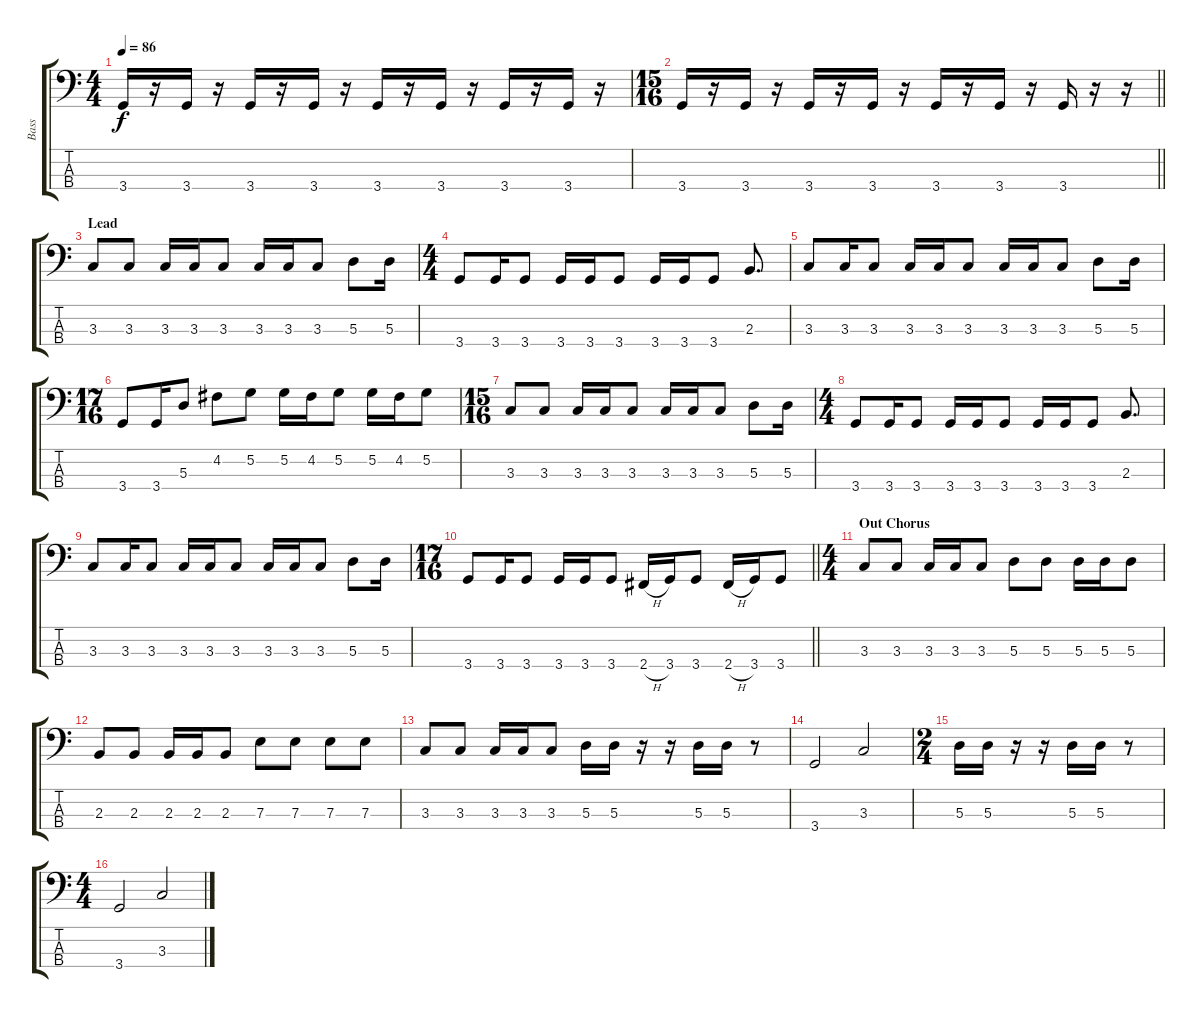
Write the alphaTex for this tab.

\track ("Bass" "Bass") {instrument electricbassfinger}
\staff {score tabs}
\tuning (G2 D2 A1 E1) {hide}
\ts (4 4)
\tempo 86
\clef f4
\ks c
3.4.16{dy f} r.16 3.4.16 r.16 3.4.16 r.16 3.4.16 r.16 3.4.16 r.16 3.4.16 r.16 3.4.16 r.16 3.4.16 r.16 |
\ts (15 16)
\barLineRight lightlight
3.4.16 r.16 3.4.16 r.16 3.4.16 r.16 3.4.16 r.16 3.4.16 r.16 3.4.16 r.16 3.4.16 r.16 r.16 |
\section ("" "Lead")
3.3.8 3.3.8 3.3.16 3.3.16 3.3.8 3.3.16 3.3.16 3.3.8 5.3.8 5.3.16 |
\ts (4 4)
3.4.8 3.4.16 3.4.8 3.4.16 3.4.16 3.4.8 3.4.16 3.4.16 3.4.8 2.3.8{d} |
3.3.8 3.3.16 3.3.8 3.3.16 3.3.16 3.3.8 3.3.16 3.3.16 3.3.8 5.3.8 5.3.16 |
\ts (17 16)
3.4.8 3.4.16 5.3.8 4.2.8 5.2.8 5.2.16 4.2.16 5.2.8 5.2.16 4.2.16 5.2.8 |
\ts (15 16)
3.3.8 3.3.8 3.3.16 3.3.16 3.3.8 3.3.16 3.3.16 3.3.8 5.3.8 5.3.16 |
\ts (4 4)
3.4.8 3.4.16 3.4.8 3.4.16 3.4.16 3.4.8 3.4.16 3.4.16 3.4.8 2.3.8{d} |
3.3.8 3.3.16 3.3.8 3.3.16 3.3.16 3.3.8 3.3.16 3.3.16 3.3.8 5.3.8 5.3.16 |
\ts (17 16)
\barLineRight lightlight
3.4.8 3.4.16 3.4.8 3.4.16 3.4.16 3.4.8 2.4{h}.16 3.4.16 3.4.8 2.4{h}.16 3.4.16 3.4.8 |
\ts (4 4)
\section ("" "Out Chorus")
3.3.8 3.3.8 3.3.16 3.3.16 3.3.8 5.3.8 5.3.8 5.3.16 5.3.16 5.3.8 |
2.3.8 2.3.8 2.3.16 2.3.16 2.3.8 7.3.8 7.3.8 7.3.8 7.3.8 |
3.3.8 3.3.8 3.3.16 3.3.16 3.3.8 5.3.16 5.3.16 r.16 r.16 5.3.16 5.3.16 r.8 |
3.4.2 3.3.2 |
\ts (2 4)
5.3.16 5.3.16 r.16 r.16 5.3.16 5.3.16 r.8 |
\ts (4 4)
3.4.2 3.3.2
